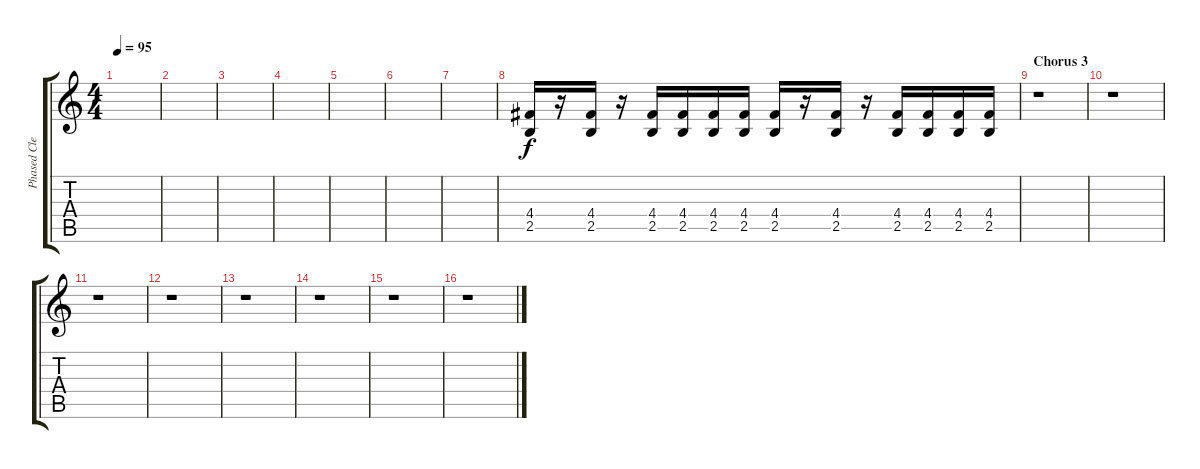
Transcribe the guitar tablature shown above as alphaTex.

\track ("Phased Clean Guitar" "Phased Cle") {instrument electricguitarclean}
\staff {score tabs}
\tuning (E4 B3 G3 D3 A2 E2) {hide}
\ts (4 4)
\tempo 95
\clef g2
\ks c
|
|
|
|
|
|
|
(4.4 2.5).16 r.16 (4.4 2.5).16 r.16 (4.4 2.5).16 (4.4 2.5).16 (4.4 2.5).16 (4.4 2.5).16 (4.4 2.5).16 r.16 (4.4 2.5).16 r.16 (4.4 2.5).16 (4.4 2.5).16 (4.4 2.5).16 (4.4 2.5).16 |
\section ("" "Chorus 3")
r.1 |
r.1 |
r.1 |
r.1 |
r.1 |
r.1 |
r.1 |
r.1
